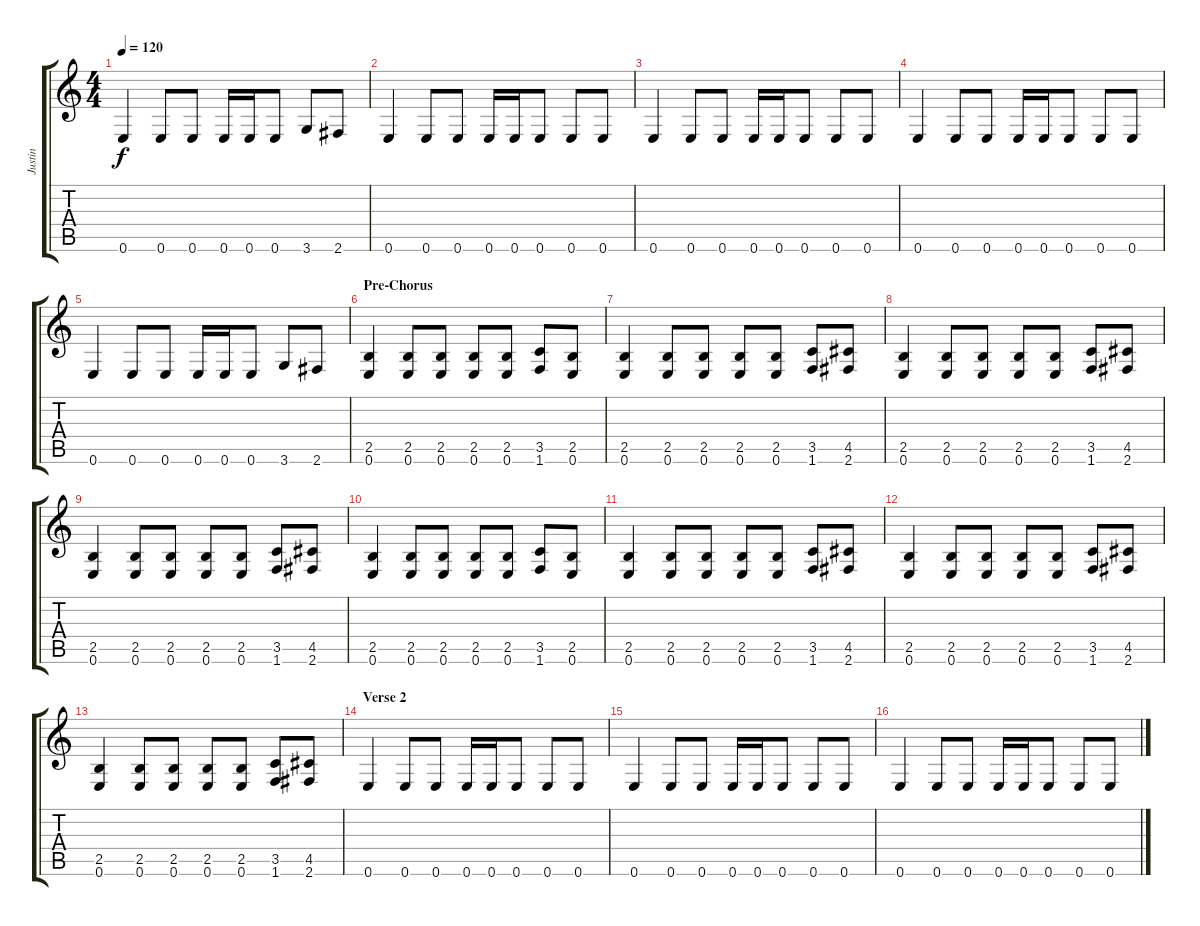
\track ("Justin" "Justin") {instrument distortionguitar}
\staff {score tabs}
\tuning (E4 B3 G3 D3 A2 E2) {hide}
\ts (4 4)
\tempo 120
\clef g2
\ks c
0.6.4{dy f} 0.6.8 0.6.8 0.6.16 0.6.16 0.6.8 3.6.8 2.6.8 |
0.6.4 0.6.8 0.6.8 0.6.16 0.6.16 0.6.8 0.6.8 0.6.8 |
0.6.4 0.6.8 0.6.8 0.6.16 0.6.16 0.6.8 0.6.8 0.6.8 |
0.6.4 0.6.8 0.6.8 0.6.16 0.6.16 0.6.8 0.6.8 0.6.8 |
0.6.4 0.6.8 0.6.8 0.6.16 0.6.16 0.6.8 3.6.8 2.6.8 |
\section ("" "Pre-Chorus")
(2.5 0.6).4 (2.5 0.6).8 (2.5 0.6).8 (2.5 0.6).8 (2.5 0.6).8 (3.5 1.6).8 (2.5 0.6).8 |
(2.5 0.6).4 (2.5 0.6).8 (2.5 0.6).8 (2.5 0.6).8 (2.5 0.6).8 (3.5 1.6).8 (4.5 2.6).8 |
(2.5 0.6).4 (2.5 0.6).8 (2.5 0.6).8 (2.5 0.6).8 (2.5 0.6).8 (3.5 1.6).8 (4.5 2.6).8 |
(2.5 0.6).4 (2.5 0.6).8 (2.5 0.6).8 (2.5 0.6).8 (2.5 0.6).8 (3.5 1.6).8 (4.5 2.6).8 |
(2.5 0.6).4 (2.5 0.6).8 (2.5 0.6).8 (2.5 0.6).8 (2.5 0.6).8 (3.5 1.6).8 (2.5 0.6).8 |
(2.5 0.6).4 (2.5 0.6).8 (2.5 0.6).8 (2.5 0.6).8 (2.5 0.6).8 (3.5 1.6).8 (4.5 2.6).8 |
(2.5 0.6).4 (2.5 0.6).8 (2.5 0.6).8 (2.5 0.6).8 (2.5 0.6).8 (3.5 1.6).8 (4.5 2.6).8 |
(2.5 0.6).4 (2.5 0.6).8 (2.5 0.6).8 (2.5 0.6).8 (2.5 0.6).8 (3.5 1.6).8 (4.5 2.6).8 |
\section ("" "Verse 2")
0.6.4 0.6.8 0.6.8 0.6.16 0.6.16 0.6.8 0.6.8 0.6.8 |
0.6.4 0.6.8 0.6.8 0.6.16 0.6.16 0.6.8 0.6.8 0.6.8 |
0.6.4 0.6.8 0.6.8 0.6.16 0.6.16 0.6.8 0.6.8 0.6.8
